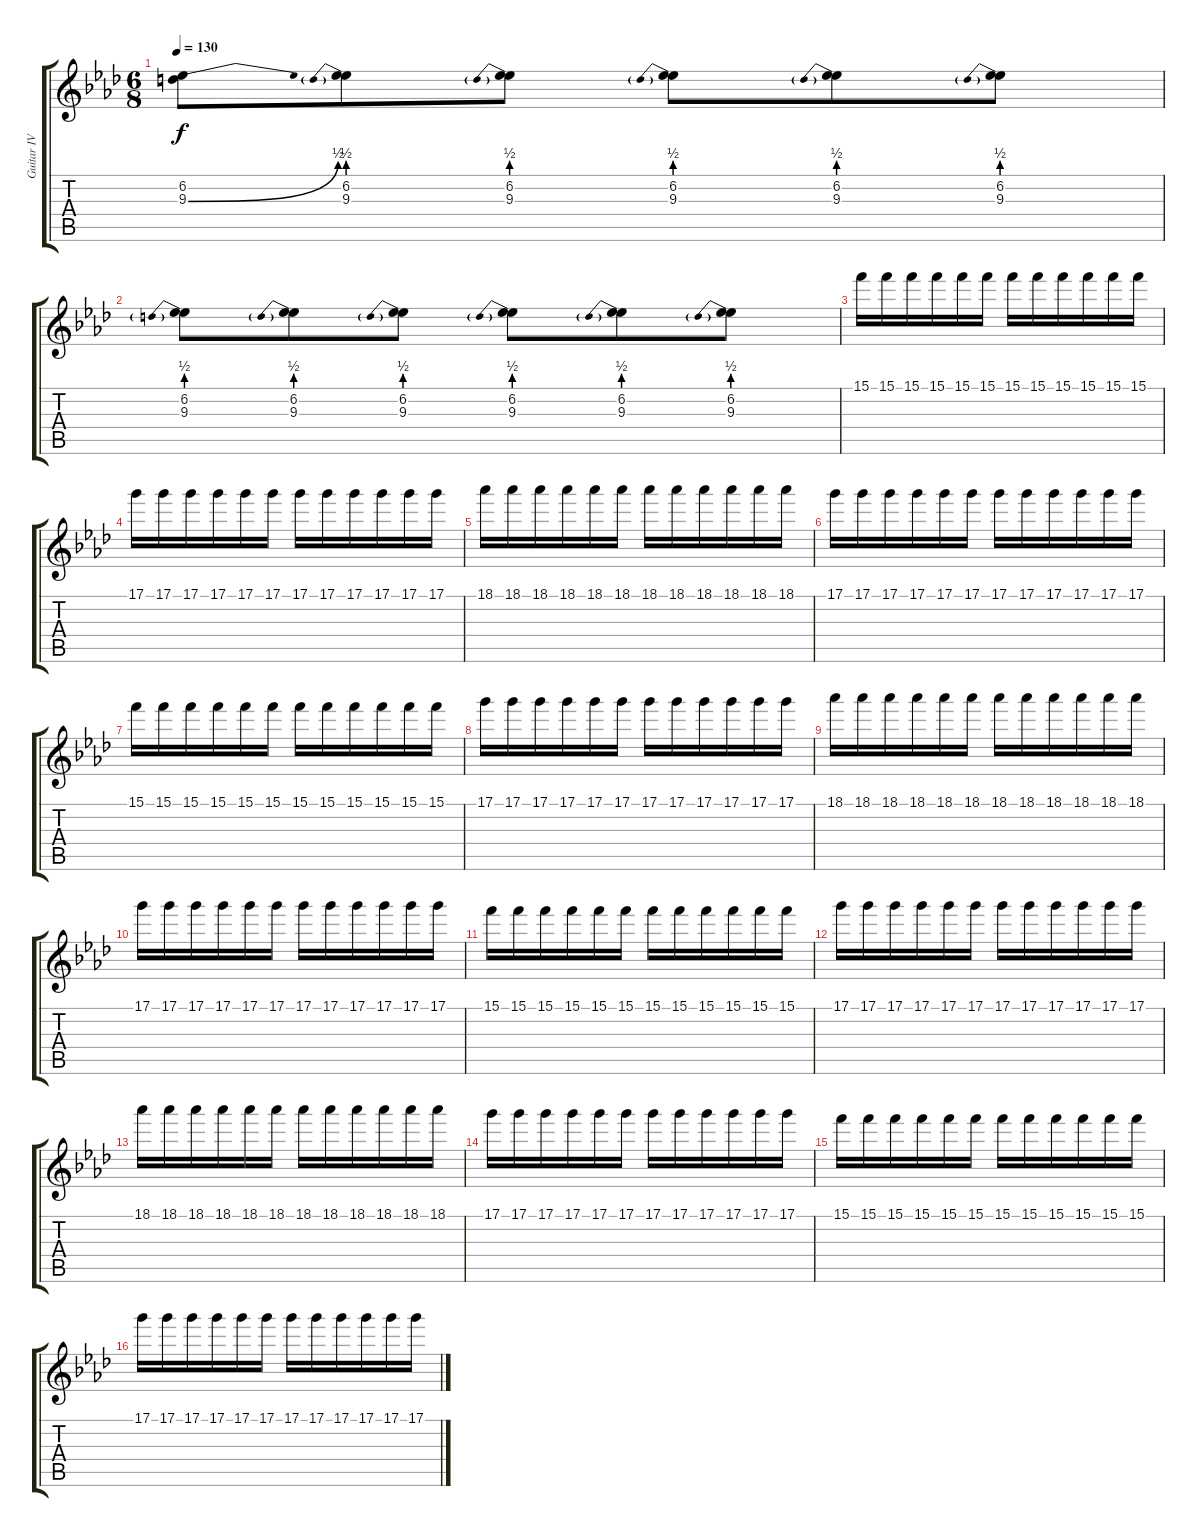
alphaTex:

\track ("Guitar IV" "Guitar IV") {instrument distortionguitar}
\staff {score tabs}
\tuning (D4 A3 F3 C3 G2 C2) {hide}
\ts (6 8)
\tempo 130
\clef g2
\ks ab
(6.2 9.3{be (bend 0 0 60 2)}).8{dy f} (6.2 9.3{be (prebend 0 2 60 2)}).8 (6.2 9.3{be (prebend 0 2 60 2)}).8 (6.2 9.3{be (prebend 0 2 60 2)}).8 (6.2 9.3{be (prebend 0 2 60 2)}).8 (6.2 9.3{be (prebend 0 2 60 2)}).8 |
(6.2 9.3{be (prebend 0 2 60 2)}).8 (6.2 9.3{be (prebend 0 2 60 2)}).8 (6.2 9.3{be (prebend 0 2 60 2)}).8 (6.2 9.3{be (prebend 0 2 60 2)}).8 (6.2 9.3{be (prebend 0 2 60 2)}).8 (6.2 9.3{be (prebend 0 2 60 2)}).8 |
15.1.16 15.1.16 15.1.16 15.1.16 15.1.16 15.1.16 15.1.16 15.1.16 15.1.16 15.1.16 15.1.16 15.1.16 |
17.1.16 17.1.16 17.1.16 17.1.16 17.1.16 17.1.16 17.1.16 17.1.16 17.1.16 17.1.16 17.1.16 17.1.16 |
18.1.16 18.1.16 18.1.16 18.1.16 18.1.16 18.1.16 18.1.16 18.1.16 18.1.16 18.1.16 18.1.16 18.1.16 |
17.1.16 17.1.16 17.1.16 17.1.16 17.1.16 17.1.16 17.1.16 17.1.16 17.1.16 17.1.16 17.1.16 17.1.16 |
15.1.16 15.1.16 15.1.16 15.1.16 15.1.16 15.1.16 15.1.16 15.1.16 15.1.16 15.1.16 15.1.16 15.1.16 |
17.1.16 17.1.16 17.1.16 17.1.16 17.1.16 17.1.16 17.1.16 17.1.16 17.1.16 17.1.16 17.1.16 17.1.16 |
18.1.16 18.1.16 18.1.16 18.1.16 18.1.16 18.1.16 18.1.16 18.1.16 18.1.16 18.1.16 18.1.16 18.1.16 |
17.1.16 17.1.16 17.1.16 17.1.16 17.1.16 17.1.16 17.1.16 17.1.16 17.1.16 17.1.16 17.1.16 17.1.16 |
15.1.16 15.1.16 15.1.16 15.1.16 15.1.16 15.1.16 15.1.16 15.1.16 15.1.16 15.1.16 15.1.16 15.1.16 |
17.1.16 17.1.16 17.1.16 17.1.16 17.1.16 17.1.16 17.1.16 17.1.16 17.1.16 17.1.16 17.1.16 17.1.16 |
18.1.16 18.1.16 18.1.16 18.1.16 18.1.16 18.1.16 18.1.16 18.1.16 18.1.16 18.1.16 18.1.16 18.1.16 |
17.1.16 17.1.16 17.1.16 17.1.16 17.1.16 17.1.16 17.1.16 17.1.16 17.1.16 17.1.16 17.1.16 17.1.16 |
15.1.16 15.1.16 15.1.16 15.1.16 15.1.16 15.1.16 15.1.16 15.1.16 15.1.16 15.1.16 15.1.16 15.1.16 |
17.1.16 17.1.16 17.1.16 17.1.16 17.1.16 17.1.16 17.1.16 17.1.16 17.1.16 17.1.16 17.1.16 17.1.16
